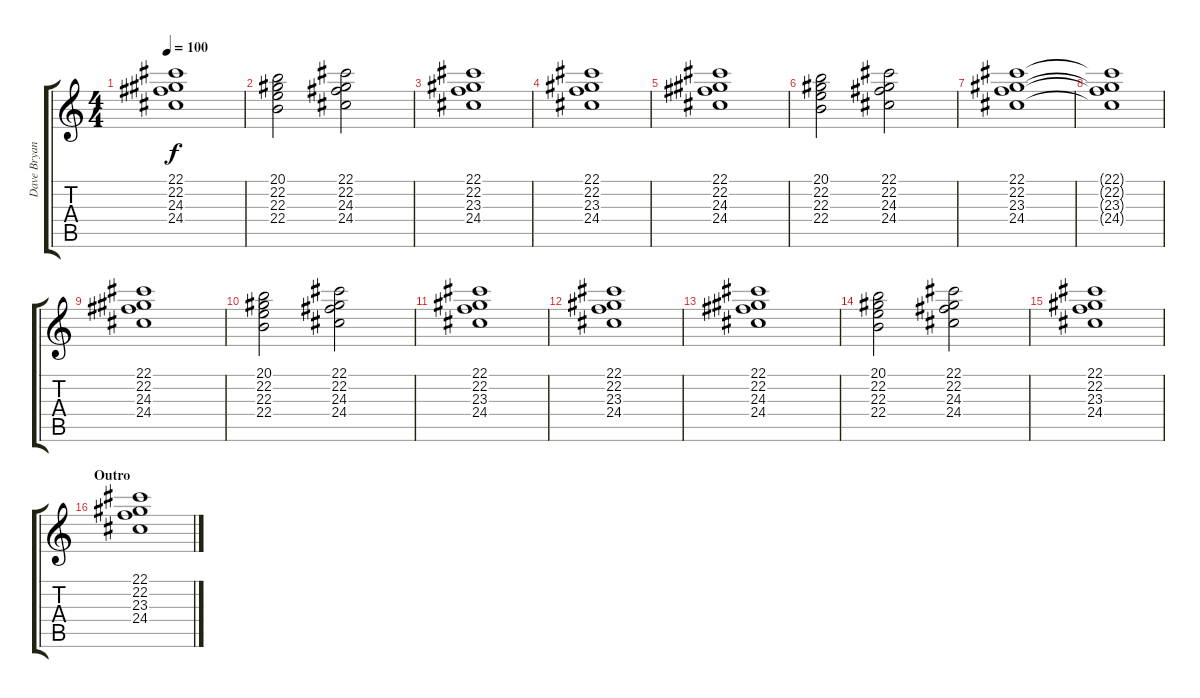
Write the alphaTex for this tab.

\track ("Dave Bryan" "Dave Bryan") {instrument drawbarorgan}
\staff {score tabs}
\tuning (Eb4 Bb3 Gb3 Db3 Ab2 Eb2) {hide}
\ts (4 4)
\tempo 100
\clef g2
\ks c
(22.1 22.2 24.3 24.4).1{dy f} |
(20.1 22.2 22.3 22.4).2 (22.1 22.2 24.3 24.4).2 |
(22.1 22.2 23.3 24.4).1 |
(22.1 22.2 23.3 24.4).1{volume 7 instrument stringensemble1} |
(22.1 22.2 24.3 24.4).1 |
(20.1 22.2 22.3 22.4).2 (22.1 22.2 24.3 24.4).2 |
(22.1 22.2 23.3 24.4).1 |
(22.1{t} 22.2{t} 23.3{t} 24.4{t}).1 |
(22.1 22.2 24.3 24.4).1 |
(20.1 22.2 22.3 22.4).2 (22.1 22.2 24.3 24.4).2 |
(22.1 22.2 23.3 24.4).1 |
(22.1 22.2 23.3 24.4).1{volume 9 instrument drawbarorgan} |
(22.1 22.2 24.3 24.4).1 |
(20.1 22.2 22.3 22.4).2 (22.1 22.2 24.3 24.4).2 |
(22.1 22.2 23.3 24.4).1 |
\section ("" "Outro")
(22.1 22.2 23.3 24.4).1{volume 9 instrument drawbarorgan}
